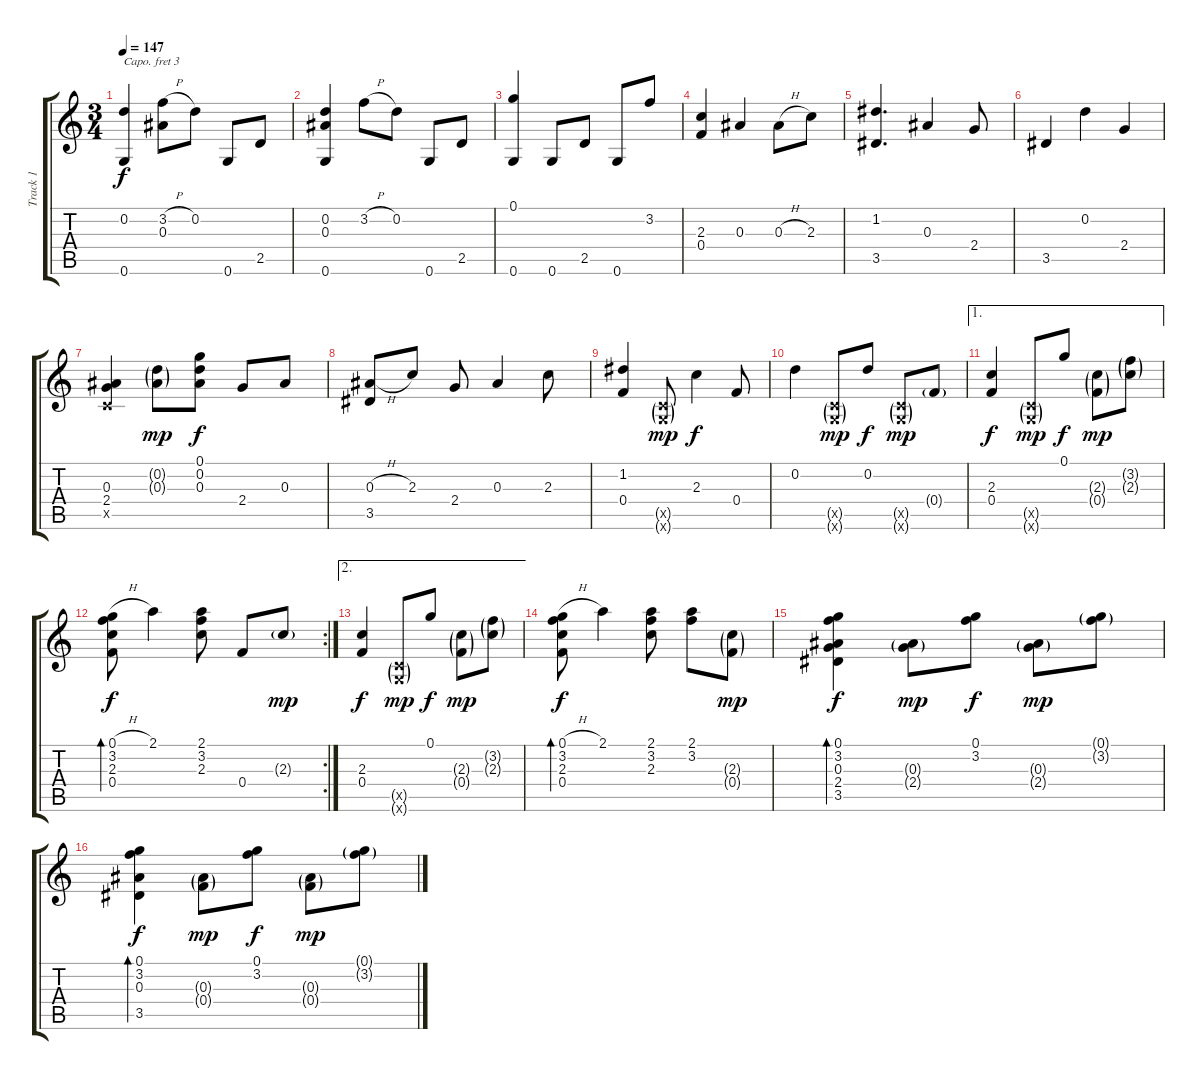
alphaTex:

\track ("Track 1" "Track 1") {instrument acousticguitarsteel}
\staff {score tabs}
\capo 3
\tuning (E4 B3 G3 D3 A2 E2) {hide}
\ts (3 4)
\tempo 147
\clef g2
\ks c
(0.2 0.6).4{dy f} (3.2{h} 0.3).8 0.2.8 0.6.8 2.5.8 |
(0.2 0.3 0.6).4 3.2{h}.8 0.2.8 0.6.8 2.5.8 |
(0.1 0.6).4 0.6.8 2.5.8 0.6.8 3.2.8 |
(2.3 0.4).4 0.3.4 0.3{h}.8 2.3.8 |
(1.2 3.5).4{d} 0.3.4 2.4.8 |
3.5.4 0.2.4 2.4.4 |
(0.3 2.4 0.5{x}).4 (0.2{g} 0.3{g}).8{dy mp} (0.1 0.2 0.3).8{dy f} 2.4.8 0.3.8 |
(0.3{h} 3.5).8 2.3.8 2.4.8 0.3.4 2.3.8 |
(1.2 0.4).4 (0.5{g x} 0.6{g x}).8{dy mp} 2.3.4{dy f} 0.4.8 |
0.2.4 (0.5{g x} 0.6{g x}).8{dy mp} 0.2.8{dy f} (0.5{g x} 0.6{g x}).8{dy mp} 0.4{g}.8 |
\ae 1
(2.3 0.4).4{dy f} (0.5{g x} 0.6{g x}).8{dy mp} 0.1.8{dy f} (2.3{g} 0.4{g}).8{dy mp} (3.2{g} 2.3{g}).8 |
\rc 2
(0.1{h} 3.2 2.3 0.4).8{bd 120 dy f} 2.1.4 (2.1 3.2 2.3).8 0.4.8 2.3{g}.8{dy mp} |
\ae 2
(2.3 0.4).4{dy f} (0.5{g x} 0.6{g x}).8{dy mp} 0.1.8{dy f} (2.3{g} 0.4{g}).8{dy mp} (3.2{g} 2.3{g}).8 |
(0.1{h} 3.2 2.3 0.4).8{bd 120 dy f} 2.1.4 (2.1 3.2 2.3).8 (2.1 3.2).8 (2.3{g} 0.4{g}).8{dy mp} |
(0.1 3.2 0.3 2.4 3.5).4{bd 60 dy f} (0.3{g} 2.4{g}).8{dy mp} (0.1 3.2).8{dy f} (0.3{g} 2.4{g}).8{dy mp} (0.1{g} 3.2{g}).8 |
(0.1 3.2 0.3 3.5).4{bd 60 dy f} (0.3{g} 0.4{g}).8{dy mp} (0.1 3.2).8{dy f} (0.3{g} 0.4{g}).8{dy mp} (0.1{g} 3.2{g}).8
